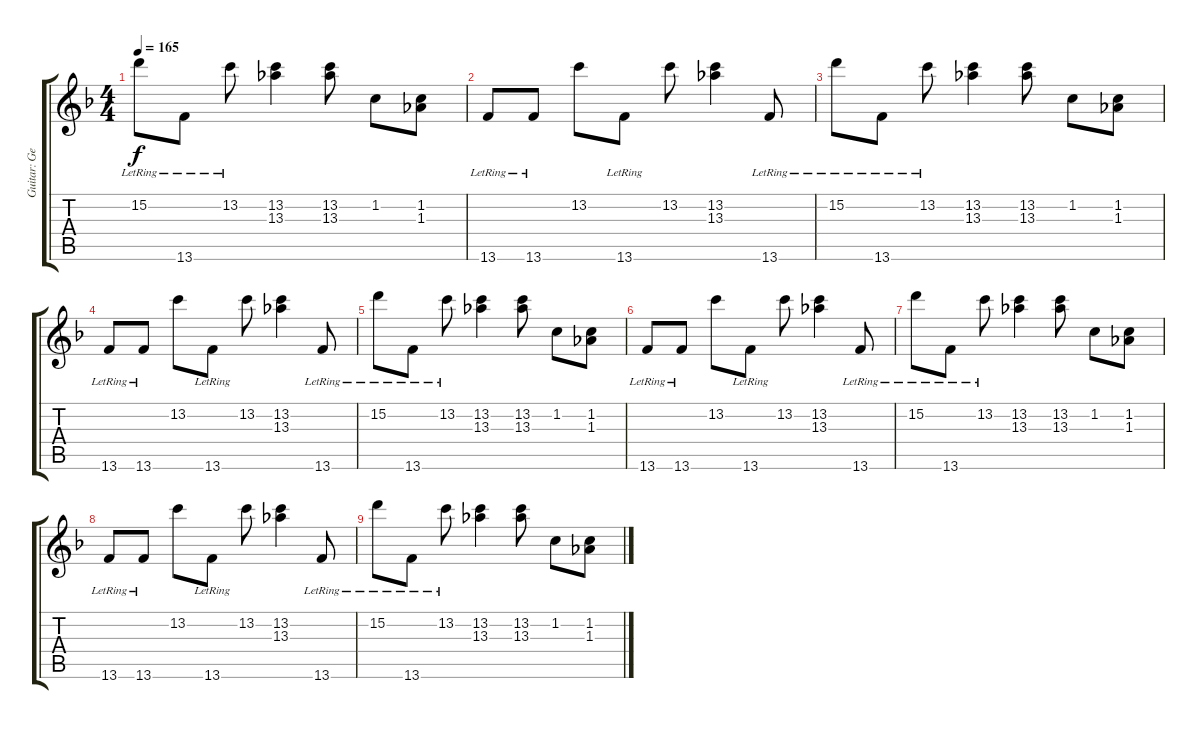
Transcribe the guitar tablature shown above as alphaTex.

\track ("Guitar: George" "Guitar: Ge") {instrument distortionguitar}
\staff {score tabs}
\tuning (E4 B3 G3 D3 A2 E2) {hide}
\ts (4 4)
\tempo 165
\clef g2
\ks f
15.2{lr}.8{dy f} 13.6{lr}.8 13.2{lr}.8 (13.2 13.3).4 (13.2 13.3).8 1.2.8 (1.2 1.3).8 |
13.6{lr}.8{volume 4} 13.6{lr}.8 13.2.8 13.6{lr}.8 13.2.8 (13.2 13.3).4 13.6{lr}.8 |
15.2{lr}.8 13.6{lr}.8 13.2{lr}.8 (13.2 13.3).4 (13.2 13.3).8 1.2.8 (1.2 1.3).8 |
13.6{lr}.8 13.6{lr}.8 13.2.8 13.6{lr}.8 13.2.8 (13.2 13.3).4 13.6{lr}.8 |
15.2{lr}.8 13.6{lr}.8 13.2{lr}.8 (13.2 13.3).4 (13.2 13.3).8 1.2.8 (1.2 1.3).8 |
13.6{lr}.8{volume 0} 13.6{lr}.8 13.2.8 13.6{lr}.8 13.2.8 (13.2 13.3).4 13.6{lr}.8 |
15.2{lr}.8 13.6{lr}.8 13.2{lr}.8 (13.2 13.3).4 (13.2 13.3).8 1.2.8 (1.2 1.3).8 |
13.6{lr}.8 13.6{lr}.8 13.2.8 13.6{lr}.8 13.2.8 (13.2 13.3).4 13.6{lr}.8 |
15.2{lr}.8 13.6{lr}.8 13.2{lr}.8 (13.2 13.3).4 (13.2 13.3).8 1.2.8 (1.2 1.3).8
